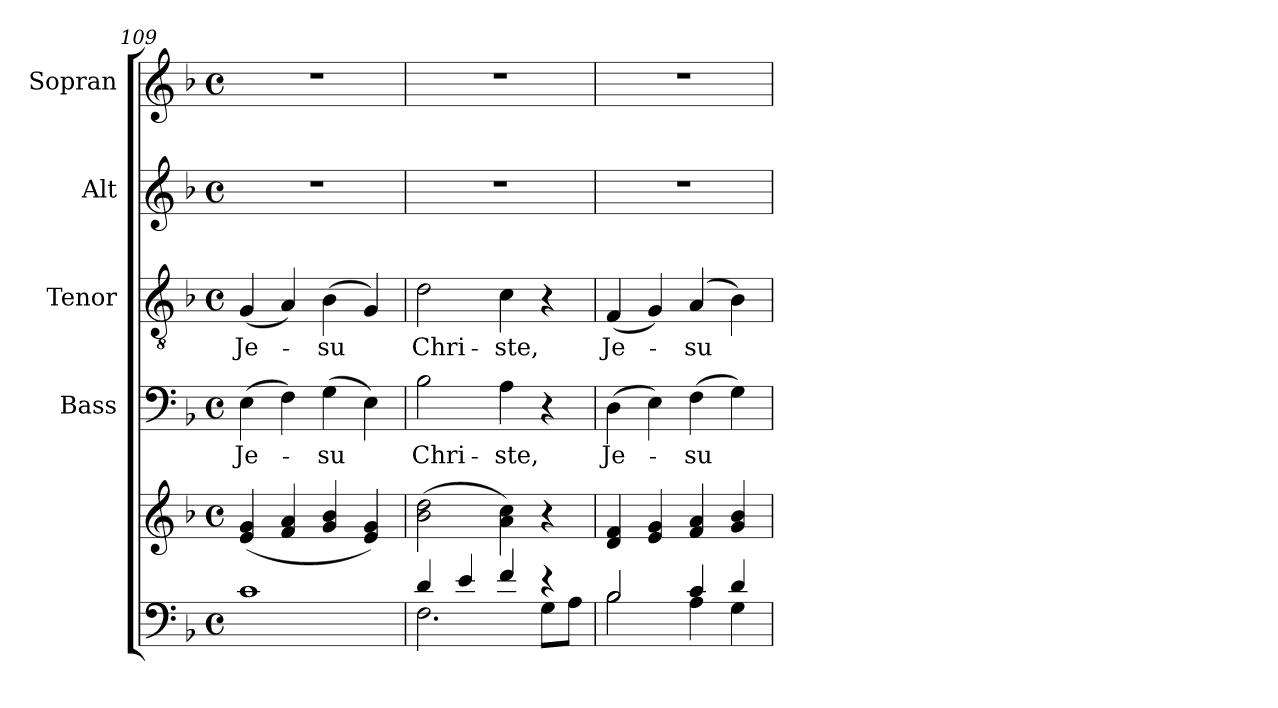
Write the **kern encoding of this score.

**kern	**kern	**kern	**text	**kern	**text	**kern	**kern
*part5	*part5	*part4	*part4	*part3	*part3	*part2	*part1
*staff6	*staff5	*staff4	*staff4	*staff3	*staff3	*staff2	*staff1
*	*	*I"Bass	*	*I"Tenor	*	*I"Alt	*I"Sopran
*	*	*I'B.	*	*I'T.	*	*I'A.	*I'S.
*clefF4	*clefG2	*clefF4	*	*clefGv2	*	*clefG2	*clefG2
*k[b-]	*k[b-]	*k[b-]	*	*k[b-]	*	*k[b-]	*k[b-]
*F:	*F:	*F:	*	*F:	*	*F:	*F:
*M4/4	*M4/4	*M4/4	*	*M4/4	*	*M4/4	*M4/4
*met(c)	*met(c)	*met(c)	*	*met(c)	*	*met(c)	*met(c)
=109	=109	=109	=109	=109	=109	=109	=109
!	!	!	!LO:LY:b	!	!LO:LY:b	!	!
1c	(<4e/ 4g/	(>4E\	Je-	(<4G/	Je-	1r	1r
.	4f/ 4a/	4F\)	.	4A/)	.	.	.
!	!	!	!LO:LY:b	!	!LO:LY:b	!	!
.	4g/ 4b-/	(>4G\	-su	(>4B-\	-su	.	.
.	4e/ 4g/)	4E\)	.	4G/)	.	.	.
=110	=110	=110	=110	=110	=110	=110	=110
*^	*	*	*	*	*	*	*
!	!	!	!	!LO:LY:b	!	!LO:LY:b	!	!
4d/	2.F\	(>2b-\ 2dd\	2B-\	Chri-	2d\	Chri-	1r	1r
4e/	.	.	.	.	.	.	.	.
!	!	!	!	!LO:LY:b	!	!LO:LY:b	!	!
4f/	.	4a\ 4cc\)	4A\	-ste,	4c\	-ste,	.	.
4re	8G\L	4r	4r	.	4r	.	.	.
.	8A\J	.	.	.	.	.	.	.
=111	=111	=111	=111	=111	=111	=111	=111	=111
!	!	!	!	!LO:LY:b	!	!LO:LY:b	!	!
2B-/	2B-\	4d/ 4f/	(>4D\	Je-	(<4F/	Je-	1r	1r
.	.	4e/ 4g/	4E\)	.	4G/)	.	.	.
!	!	!	!	!LO:LY:b	!	!LO:LY:b	!	!
4c/	4A\	4f/ 4a/	(>4F\	-su	(4A/	-su	.	.
4d/	4G\	4g/ 4b-/	4G\)	.	4B-\)	.	.	.
*v	*v	*	*	*	*	*	*	*
=	=	=	=	=	=	=	=
*-	*-	*-	*-	*-	*-	*-	*-
